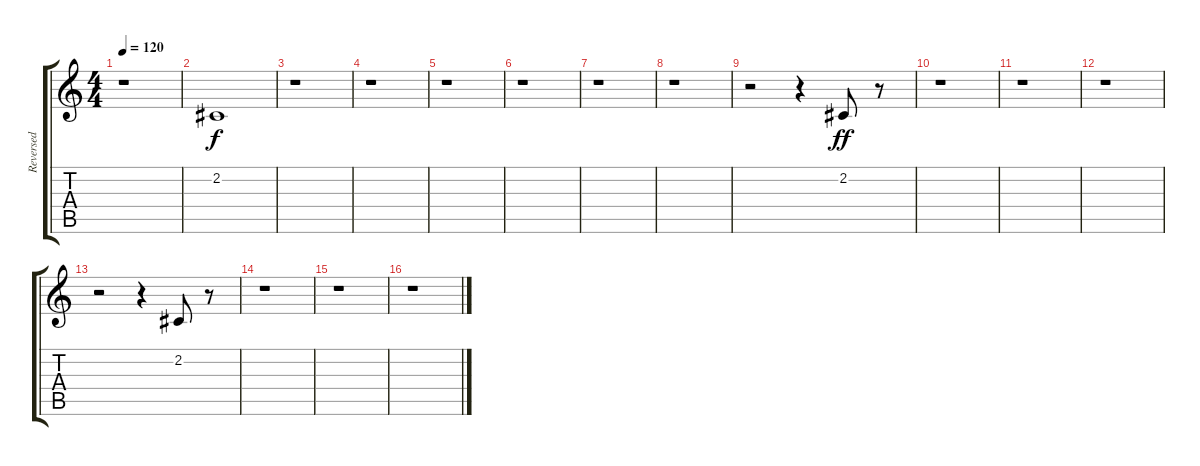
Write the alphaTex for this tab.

\track ("Reversed" "Reversed") {instrument reversecymbal}
\staff {score tabs}
\tuning (E4 B3 G3 D3 A2 E2) {hide}
\ts (4 4)
\tempo 120
\clef g2
\ks c
r.1{dy f} |
2.2.1 |
r.1 |
r.1 |
r.1 |
r.1 |
r.1 |
r.1 |
r.2 r.4 2.2.8{dy ff} r.8 |
r.1 |
r.1 |
r.1 |
r.2 r.4 2.2.8 r.8 |
r.1 |
r.1 |
r.1
